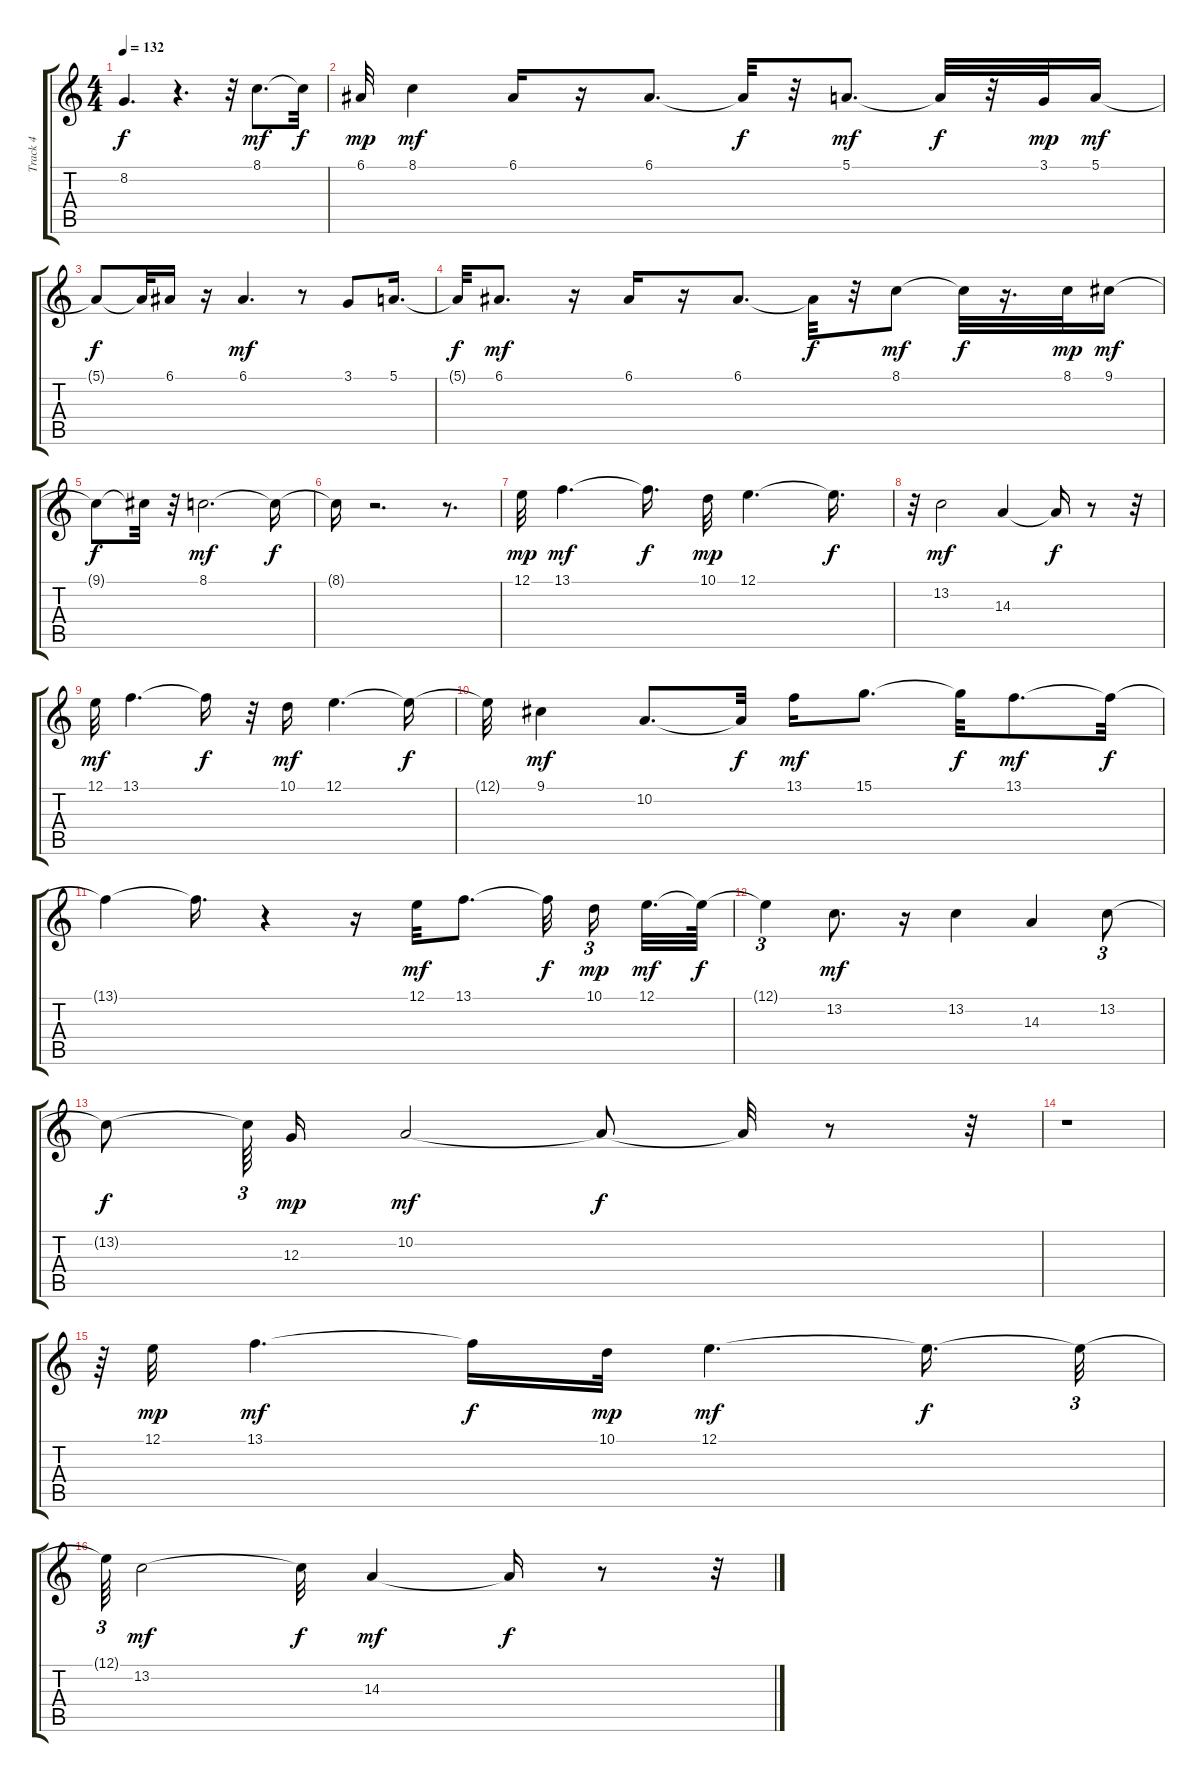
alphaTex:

\track ("Track 4" "Track 4") {instrument voiceoohs}
\staff {score tabs}
\tuning (E4 B3 G3 D3 A2 E2) {hide}
\ts (4 4)
\tempo 132
\clef g2
\ks c
8.2{t}.4{d dy f} r.4{d} r.32 8.1.8{d dy mf} 8.1{t}.32{dy f} |
6.1.32{dy mp} 8.1.4{dy mf} 6.1.16 r.16 6.1.8{d} 6.1{t}.32{dy f} r.32 5.1.8{d dy mf} 5.1{t}.32{dy f} r.32 3.1.32{dy mp} 5.1.16{dy mf} |
5.1{t}.8{dy f} 5.1{t}.32 6.1.16 r.16 6.1.4{d dy mf} r.8 3.1.8 5.1.16{d} |
5.1{t}.32{dy f} 6.1.8{d dy mf} r.16 6.1.16 r.16 6.1.8{d} 6.1{t}.32{dy f} r.32 8.1.8{dy mf} 8.1{t}.32{dy f} r.16{d} 8.1.32{dy mp} 9.1.16{dy mf} |
9.1{t}.8{dy f} 9.1{t}.32 r.32 8.1.2{d dy mf} 8.1{t}.16{dy f} |
8.1{t}.16 r.2{d} r.8{d} |
12.1.32{dy mp} 13.1.4{d dy mf} 13.1{t}.16{d dy f} 10.1.32{dy mp} 12.1.4{d} 12.1{t}.16{d dy f} |
r.32 13.2.2{dy mf} 14.3.4 14.3{t}.16{dy f} r.8 r.32 |
12.1.32{dy mf} 13.1.4{d} 13.1{t}.16{dy f} r.32 10.1.16{dy mf} 12.1.4{d} 12.1{t}.16{dy f} |
12.1{t}.32 9.1.4{dy mf} 10.2.8{d} 10.2{t}.32{dy f} 13.1.16{dy mf} 15.1.8{d} 15.1{t}.32{dy f} 13.1.8{d dy mf} 13.1{t}.32{dy f} |
13.1{t}.4 13.1{t}.16{d} r.4 r.16 12.1.32{dy mf} 13.1.8{d} 13.1{t}.32{dy f beam splitsecondary} 10.1.16{tu (3 2) dy mp beam splitsecondary} 12.1.32{d dy mf} 12.1{t}.64{dy f} |
12.1{t}.4{tu (3 2)} 13.2.8{d dy mf} r.16 13.2.4 14.3.4 13.2.8{tu (3 2)} |
13.2{t}.8{dy f} 13.2{t}.64{tu (3 2) beam splitsecondary} 12.3.16{dy mp} 10.2.2{dy mf} 10.2{t}.8{dy f} 10.2{t}.32 r.8 r.32{tu (3 2)} |
r.1 |
r.64{tu (3 2)} 12.1.32{dy mp} 13.1.4{d dy mf} 13.1{t}.16{dy f} 10.1.32{dy mp} 12.1.4{d dy mf} 12.1{t}.16{d dy f} 12.1{t}.32{tu (3 2)} |
12.1{t}.64{tu (3 2)} 13.2.2{dy mf} 13.2{t}.32{dy f} 14.3.4{dy mf} 14.3{t}.16{dy f} r.8 r.32{tu (3 2)}
